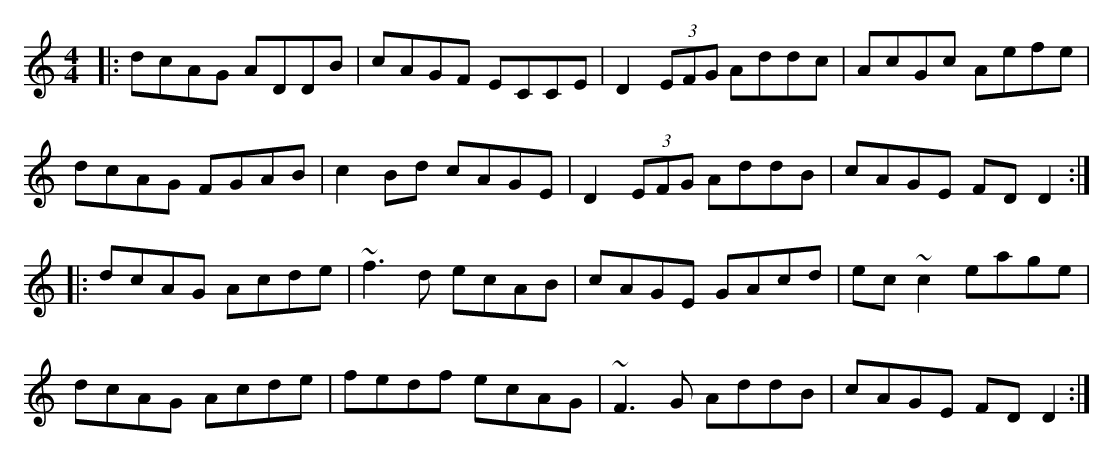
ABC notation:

X:1
M:4/4
K:Ddor
|:dcAG ADDB|cAGF ECCE|D2 (3EFG Addc|AcGc Aefe|
dcAG FGAB|c2Bd cAGE|D2 (3EFG AddB|cAGE FDD2:|
|:dcAG Acde|~f3d ecAB|cAGE GAcd|ec~c2 eage|
dcAG Acde|fedf ecAG|~F3G AddB|cAGE FDD2:|
